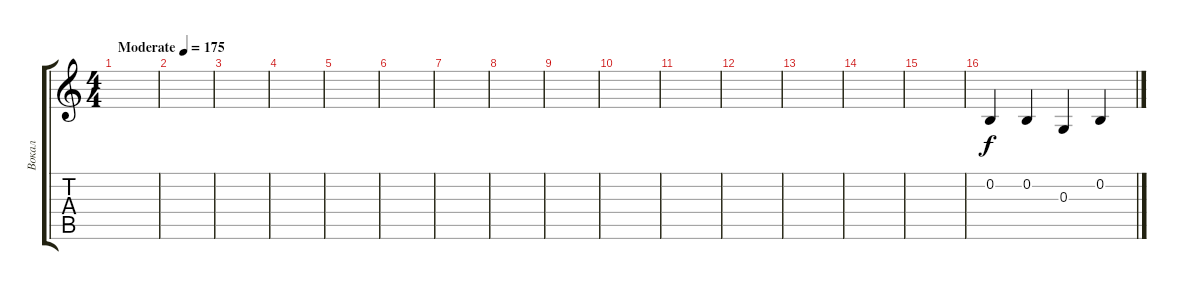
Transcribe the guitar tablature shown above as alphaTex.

\track ("Вокал" "Вокал") {instrument baritonesax}
\staff {score tabs}
\tuning (E4 B3 G3 D3 A2 E2) {hide}
\ts (4 4)
\tempo (175 "Moderate")
\clef g2
\ks c
|
|
|
|
|
|
|
|
|
|
|
|
|
|
|
0.2.4 0.2.4 0.3.4 0.2.4
